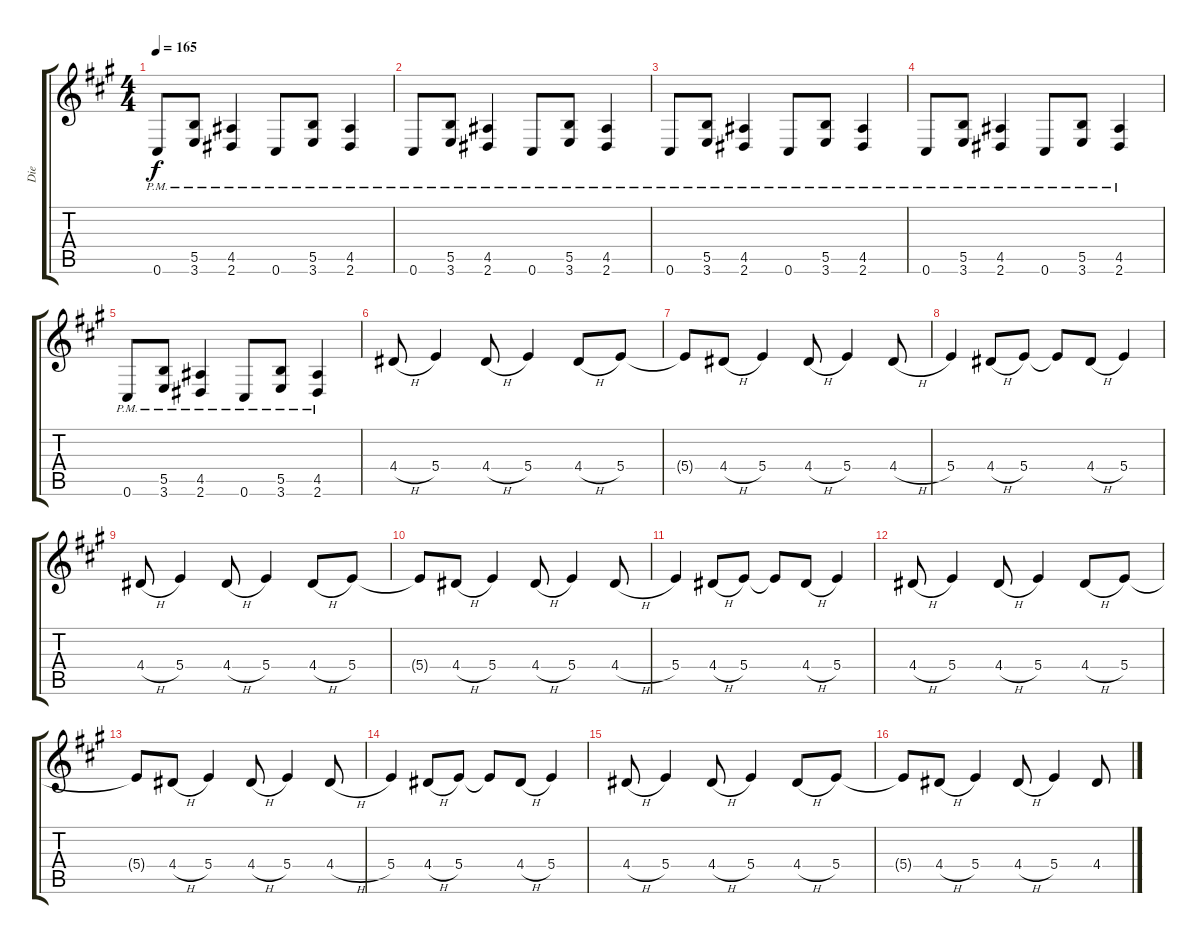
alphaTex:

\track ("Die" "Die") {instrument distortionguitar}
\staff {score tabs}
\tuning (Db4 Ab3 E3 B2 Gb2 Db2) {hide}
\ts (4 4)
\tempo 165
\clef g2
\ks a
0.6{pm}.8{dy f} (5.5{pm} 3.6{pm}).8 (4.5{pm} 2.6{pm}).4 0.6{pm}.8 (5.5{pm} 3.6{pm}).8 (4.5{pm} 2.6{pm}).4 |
0.6{pm}.8 (5.5{pm} 3.6{pm}).8 (4.5{pm} 2.6{pm}).4 0.6{pm}.8 (5.5{pm} 3.6{pm}).8 (4.5{pm} 2.6{pm}).4 |
0.6{pm}.8 (5.5{pm} 3.6{pm}).8 (4.5{pm} 2.6{pm}).4 0.6{pm}.8 (5.5{pm} 3.6{pm}).8 (4.5{pm} 2.6{pm}).4 |
0.6{pm}.8 (5.5{pm} 3.6{pm}).8 (4.5{pm} 2.6{pm}).4 0.6{pm}.8 (5.5{pm} 3.6{pm}).8 (4.5{pm} 2.6{pm}).4 |
0.6{pm}.8 (5.5{pm} 3.6{pm}).8 (4.5{pm} 2.6{pm}).4 0.6{pm}.8 (5.5{pm} 3.6{pm}).8 (4.5{pm} 2.6{pm}).4 |
4.4{h}.8 5.4.4 4.4{h}.8 5.4.4 4.4{h}.8 5.4.8 |
5.4{t}.8 4.4{h}.8 5.4.4 4.4{h}.8 5.4.4 4.4{h}.8 |
5.4.4 4.4{h}.8 5.4.8 5.4{t}.8 4.4{h}.8 5.4.4 |
4.4{h}.8 5.4.4 4.4{h}.8 5.4.4 4.4{h}.8 5.4.8 |
5.4{t}.8 4.4{h}.8 5.4.4 4.4{h}.8 5.4.4 4.4{h}.8 |
5.4.4 4.4{h}.8 5.4.8 5.4{t}.8 4.4{h}.8 5.4.4 |
4.4{h}.8 5.4.4 4.4{h}.8 5.4.4 4.4{h}.8 5.4.8 |
5.4{t}.8 4.4{h}.8 5.4.4 4.4{h}.8 5.4.4 4.4{h}.8 |
5.4.4 4.4{h}.8 5.4.8 5.4{t}.8 4.4{h}.8 5.4.4 |
4.4{h}.8 5.4.4 4.4{h}.8 5.4.4 4.4{h}.8 5.4.8 |
5.4{t}.8 4.4{h}.8 5.4.4 4.4{h}.8 5.4.4 4.4{h}.8
